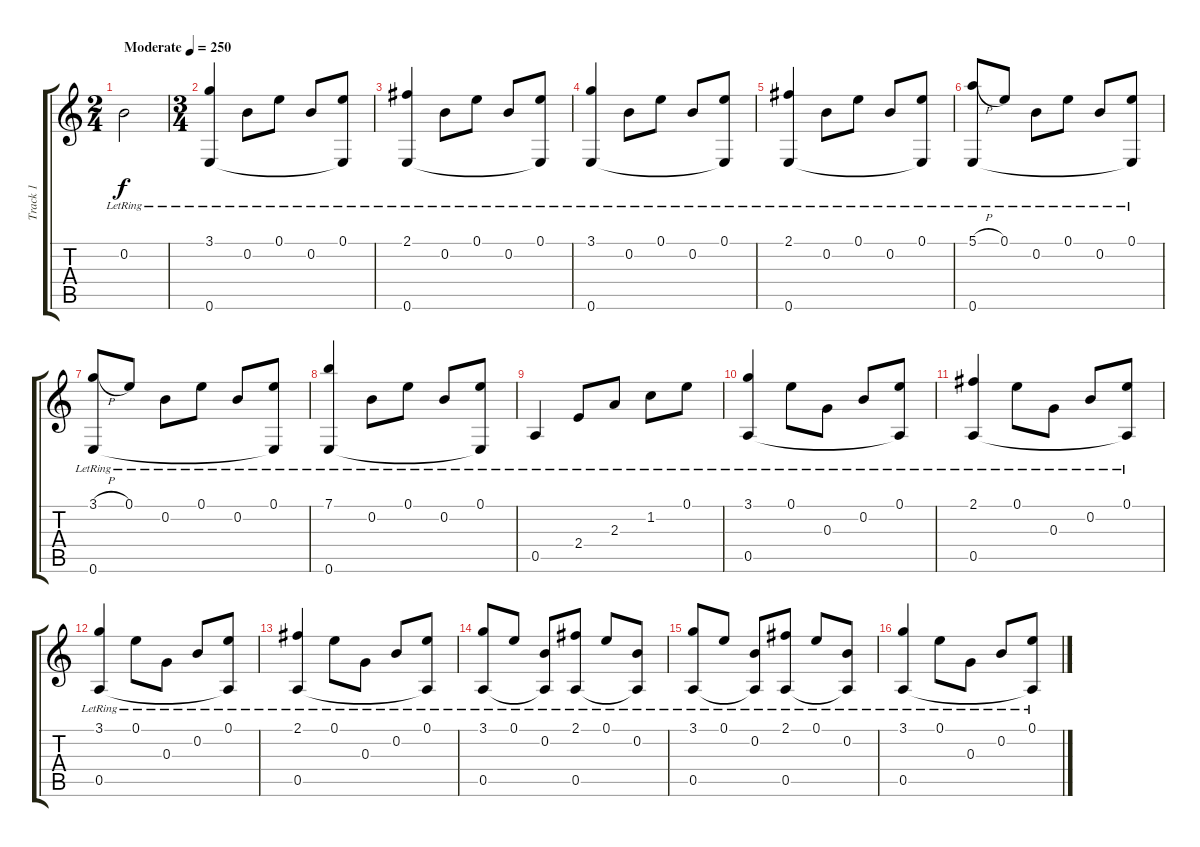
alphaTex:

\track ("Track 1" "Track 1") {instrument acousticguitarnylon}
\staff {score tabs}
\tuning (E4 B3 G3 D3 A2 E2) {hide}
\ts (2 4)
\tempo (250 "Moderate")
\clef g2
\ks c
0.2{lr}.2{dy f instrument acousticguitarnylon} |
\ts (3 4)
(3.1{lr} 0.6{lr}).4 0.2{lr}.8 0.1{lr}.8 0.2{lr}.8 (0.1{lr} 0.6{t}).8 |
(2.1{lr} 0.6{lr}).4 0.2{lr}.8 0.1{lr}.8 0.2{lr}.8 (0.1{lr} 0.6{t}).8 |
(3.1{lr} 0.6{lr}).4 0.2{lr}.8 0.1{lr}.8 0.2{lr}.8 (0.1{lr} 0.6{t}).8 |
(2.1{lr} 0.6{lr}).4 0.2{lr}.8 0.1{lr}.8 0.2{lr}.8 (0.1{lr} 0.6{t}).8 |
(5.1{h lr} 0.6{lr}).8 0.1{lr}.8 0.2{lr}.8 0.1{lr}.8 0.2{lr}.8 (0.1{lr} 0.6{t}).8 |
(3.1{h lr} 0.6{lr}).8 0.1{lr}.8 0.2{lr}.8 0.1{lr}.8 0.2{lr}.8 (0.1{lr} 0.6{t}).8 |
(7.1{lr} 0.6{lr}).4 0.2{lr}.8 0.1{lr}.8 0.2{lr}.8 (0.1{lr} 0.6{t}).8 |
0.5{lr}.4 2.4{lr}.8 2.3{lr}.8 1.2{lr}.8 0.1{lr}.8 |
(3.1{lr} 0.5{lr}).4 0.1{lr}.8 0.3{lr}.8 0.2{lr}.8 (0.1{lr} 0.5{t}).8 |
(2.1{lr} 0.5{lr}).4 0.1{lr}.8 0.3{lr}.8 0.2{lr}.8 (0.1{lr} 0.5{t}).8 |
(3.1{lr} 0.5{lr}).4 0.1{lr}.8 0.3{lr}.8 0.2{lr}.8 (0.1{lr} 0.5{t}).8 |
(2.1{lr} 0.5{lr}).4 0.1{lr}.8 0.3{lr}.8 0.2{lr}.8 (0.1{lr} 0.5{t}).8 |
(3.1{lr} 0.5{lr}).8 0.1{lr}.8 (0.2{lr} 0.5{t}).8 (2.1{lr} 0.5{lr}).8 0.1{lr}.8 (0.2{lr} 0.5{t}).8 |
(3.1{lr} 0.5{lr}).8 0.1{lr}.8 (0.2{lr} 0.5{t}).8 (2.1{lr} 0.5{lr}).8 0.1{lr}.8 (0.2{lr} 0.5{t}).8 |
(3.1{lr} 0.5{lr}).4 0.1{lr}.8 0.3{lr}.8 0.2{lr}.8 (0.1{lr} 0.5{t}).8
